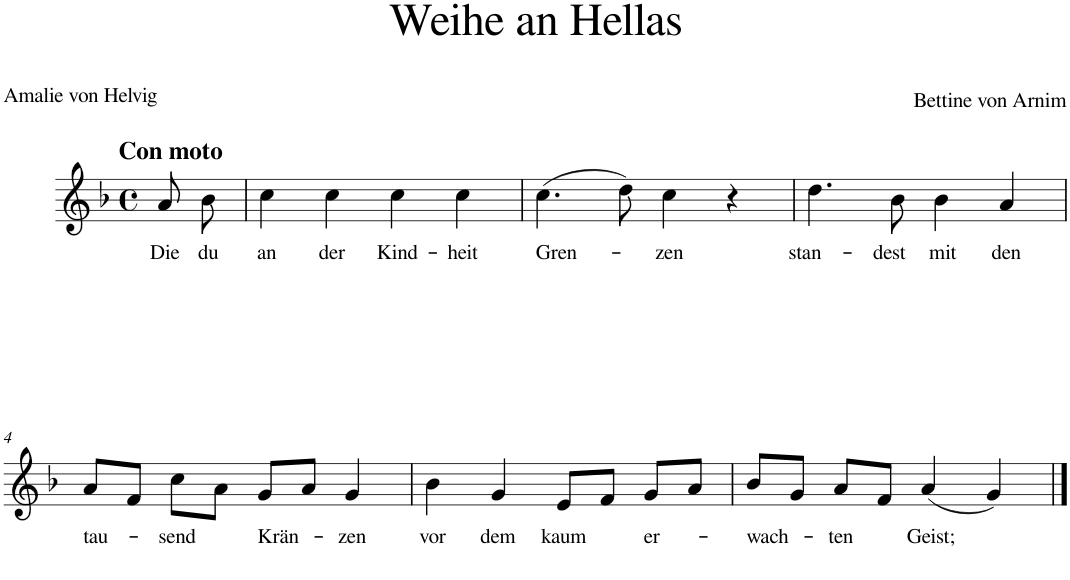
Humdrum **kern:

**kern	**text
*part1	*part1
*staff1	*staff1
*I"Voice	*
*I'Vo.	*
*clefG2	*
*k[b-]	*
*M4/4	*
*met(c)	*
=	=
!LO:TX:a:B:t=Con moto	!
!	!LO:LY:b
8a/	Die
!	!LO:LY:b
8b-\	du
=1	=1
!	!LO:LY:b
4cc\	an
!	!LO:LY:b
4cc\	der
!	!LO:LY:b
4cc\	Kind-
!	!LO:LY:b
4cc\	-heit
=2	=2
!	!LO:LY:b
(4.cc\	Gren-
8dd\)	.
!	!LO:LY:b
4cc\	-zen
4r	.
=3	=3
!	!LO:LY:b
4.dd\	stan-
!	!LO:LY:b
8b-\	-dest
!	!LO:LY:b
4b-\	mit
!	!LO:LY:b
4a/	den
!!LO:LB:g=z
=4	=4
!	!LO:LY:b
8a/L	tau-
8f/J	.
!	!LO:LY:b
8cc\L	-send
8a\J	.
!	!LO:LY:b
8g/L	Krän-
8a/J	.
!	!LO:LY:b
4g/	-zen
=5	=5
!	!LO:LY:b
4b-\	vor
!	!LO:LY:b
4g/	dem
!	!LO:LY:b
8e/L	kaum
8f/J	.
!	!LO:LY:b
8g/L	er-
8a/J	.
=6	=6
!	!LO:LY:b
8b-/L	-wach-
8g/J	.
!	!LO:LY:b
8a/L	-ten
8f/J	.
!	!LO:LY:b
(4a/	Geist;
4g/)	.
==	==
*-	*-
